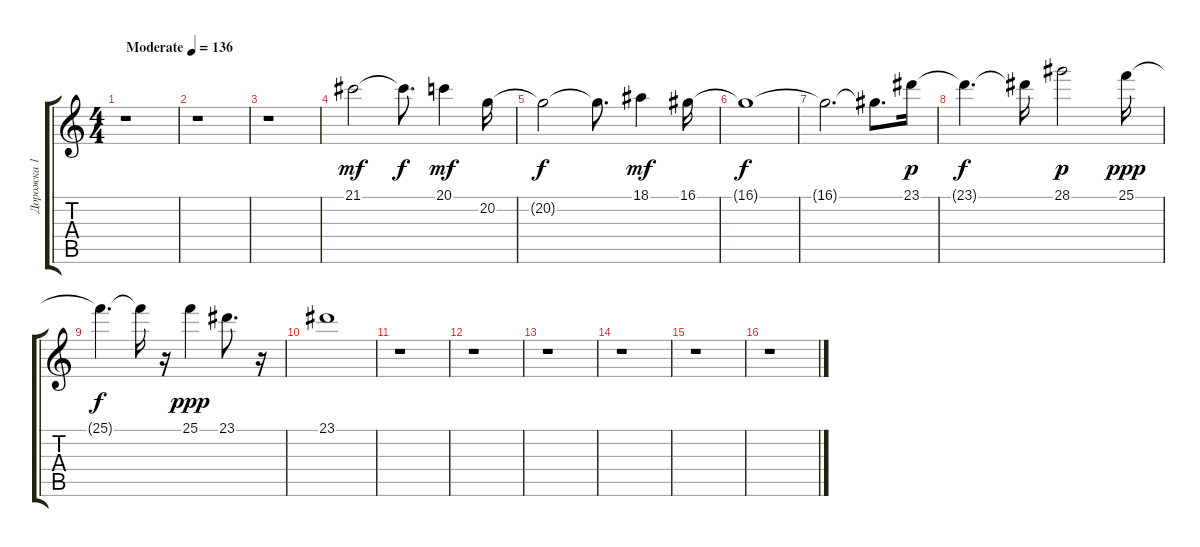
\track ("Дорожка 1" "Дорожка 1") {instrument stringensemble1}
\staff {score tabs}
\tuning (E4 B3 G3 D3 A2 E2) {hide}
\ts (4 4)
\tempo (136 "Moderate")
\clef g2
\ks c
r.1{dy mf instrument stringensemble1} |
r.1 |
r.1 |
21.1.2 21.1{t}.8{d dy f} 20.1.4{dy mf} 20.2.16 |
20.2{t}.2{dy f} 20.2{t}.8{d} 18.1.4{dy mf} 16.1.16 |
16.1{t}.1{dy f} |
16.1{t}.2{d} 16.1{t}.8{d} 23.1.16{dy p} |
23.1{t}.4{d dy f} 23.1{t}.16 28.1.2{dy p} 25.1.16{dy ppp} |
25.1{t}.4{d dy f} 25.1{t}.16 r.16 25.1.4{dy ppp} 23.1.8{d} r.16 |
23.1.1 |
r.1 |
r.1 |
r.1 |
r.1 |
r.1 |
r.1
